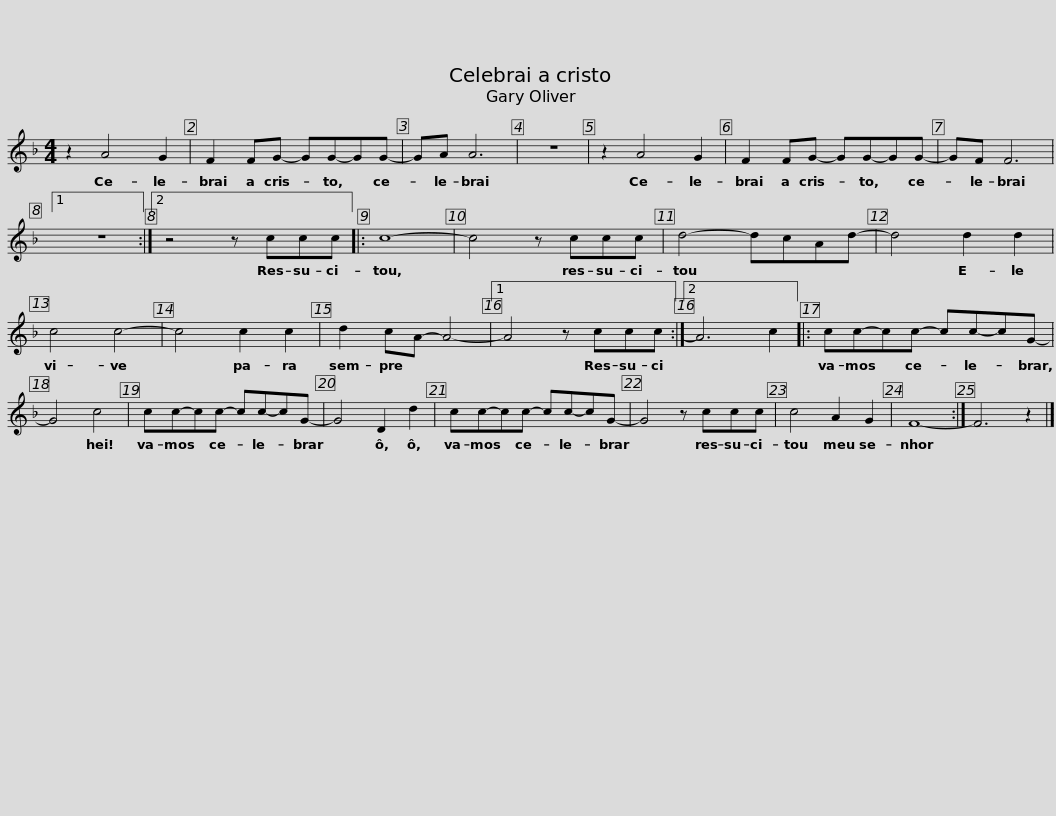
X:1
L:1/8
M:4/4
I:linebreak $
K:F
V:1 treble
V:1
 z2 A4 G2 | F2 FG- GG-GG- | GA A6 | z8 |$ z2 A4 G2 | %5
 F2 FG- GG-GG- | GF F6 |1 z8 :|2$ z4 z ccc |: c8- | %10
 c4 z ccc | d4- dcAd- |$ d4 d2 d2 | c4 c4- | c4 c2 c2 | %15
 d2 cA- A4- |1$ A4 z ccc :|2 A6 c2 |: cc-cc- cc-cG- | G4 c4 |$ %20
 cc-cc- cc-cG- | G4 D2 d2 | cc-cc- cc-cG- | G4 z ccc |$ c4 A2 G2 | %25
 F8- :| F6 z2 |] %27
